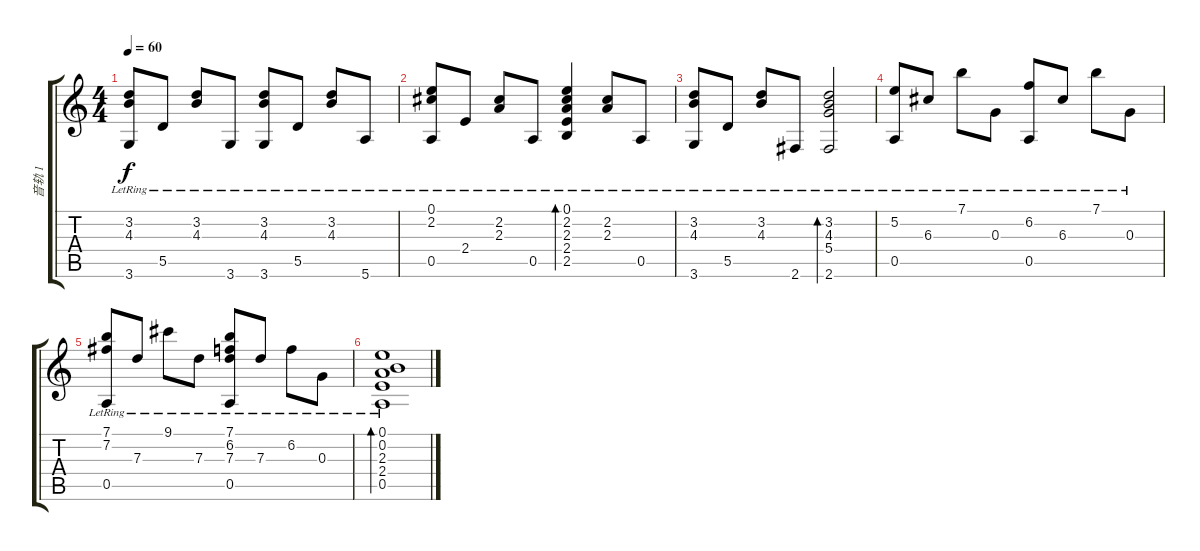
\track ("音轨 1" "音轨 1") {instrument acousticguitarnylon}
\staff {score tabs}
\tuning (E4 B3 G3 D3 A2 E2) {hide}
\ts (4 4)
\tempo 60
\clef g2
\ks c
(3.2{lr} 4.3{lr} 3.6{lr}).8{dy f} 5.5{lr}.8 (3.2{lr} 4.3{lr}).8 3.6{lr}.8 (3.2{lr} 4.3{lr} 3.6{lr}).8 5.5{lr}.8 (3.2{lr} 4.3{lr}).8 5.6{lr}.8 |
(0.1{lr} 2.2{lr} 0.5{lr}).8 2.4{lr}.8 (2.2{lr} 2.3{lr}).8 0.5{lr}.8 (0.1{lr} 2.2{lr} 2.3{lr} 2.4{lr} 2.5{lr}).4{bd 120} (2.2{lr} 2.3{lr}).8 0.5{lr}.8 |
(3.2{lr} 4.3{lr} 3.6{lr}).8 5.5{lr}.8 (3.2{lr} 4.3{lr}).8 2.6{lr}.8 (3.2{lr} 4.3{lr} 5.4{lr} 2.6{lr}).2{bd 240} |
(5.2{lr} 0.5{lr}).8 6.3{lr}.8 7.1{lr}.8 0.3{lr}.8 (6.2{lr} 0.5{lr}).8 6.3{lr}.8 7.1{lr}.8 0.3{lr}.8 |
(7.1{lr} 7.2{lr} 0.5{lr}).8 7.3{lr}.8 9.1{lr}.8 7.3{lr}.8 (7.1{lr} 6.2{lr} 7.3{lr} 0.5{lr}).8 7.3{lr}.8 6.2{lr}.8 0.3{lr}.8 |
(0.1{lr} 0.2{lr} 2.3{lr} 2.4{lr} 0.5{lr}).1{bd 480 txt ""}
